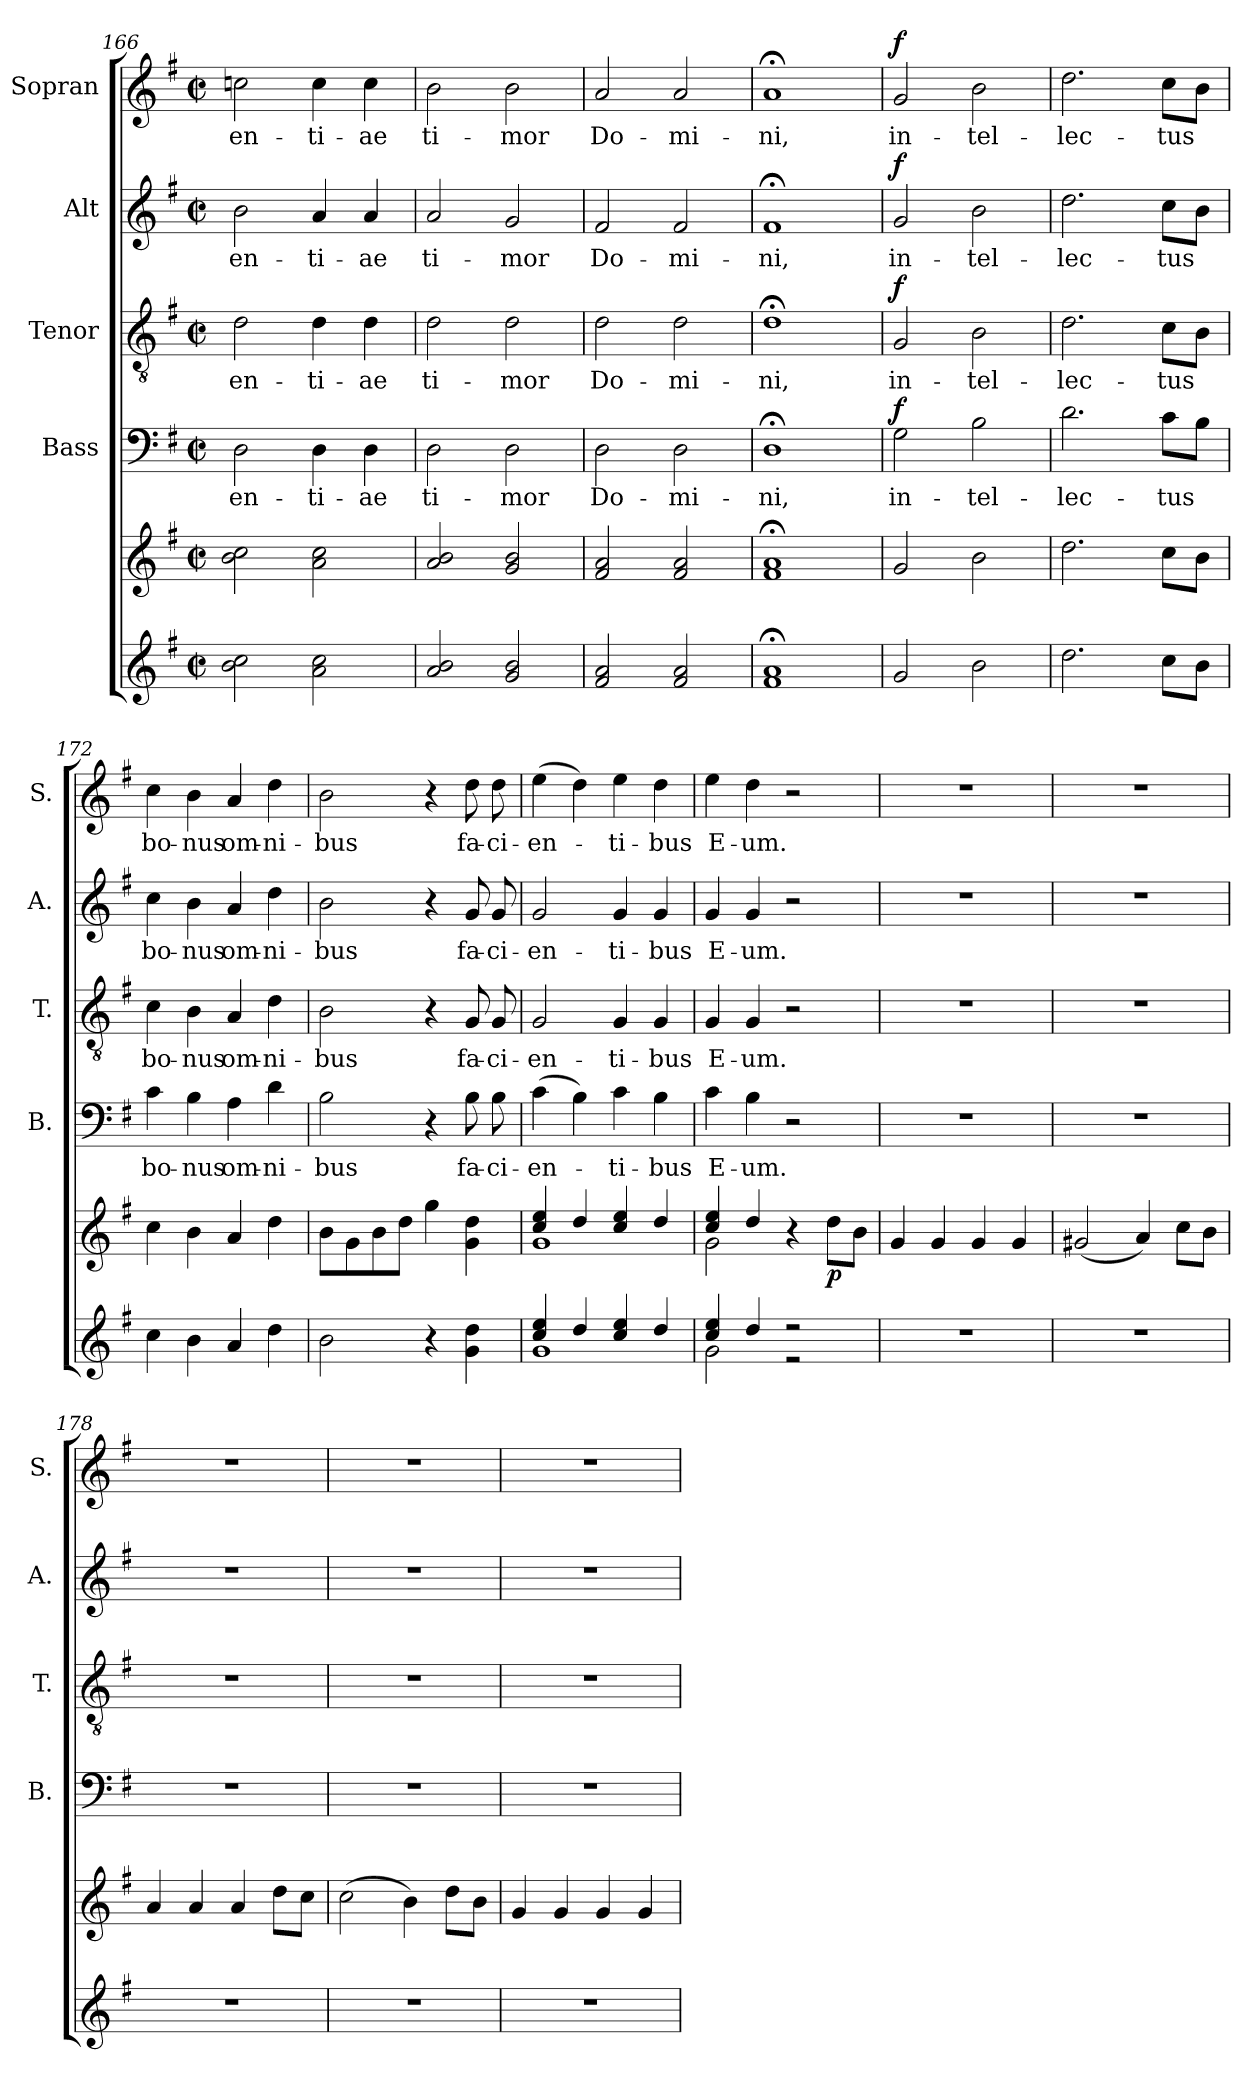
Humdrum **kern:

**kern	**kern	**dynam	**kern	**text	**dynam	**kern	**text	**dynam	**kern	**text	**dynam	**kern	**text	**dynam
*part6	*part5	*part5	*part4	*part4	*part4	*part3	*part3	*part3	*part2	*part2	*part2	*part1	*part1	*part1
*staff6	*staff5	*staff5	*staff4	*staff4	*staff4	*staff3	*staff3	*staff3	*staff2	*staff2	*staff2	*staff1	*staff1	*staff1
*	*	*	*I"Bass	*	*	*I"Tenor	*	*	*I"Alt	*	*	*I"Sopran	*	*
*	*	*	*I'B.	*	*	*I'T.	*	*	*I'A.	*	*	*I'S.	*	*
*clefG2	*clefG2	*	*clefF4	*	*	*clefGv2	*	*	*clefG2	*	*	*clefG2	*	*
*k[f#]	*k[f#]	*	*k[f#]	*	*	*k[f#]	*	*	*k[f#]	*	*	*k[f#]	*	*
*G:	*G:	*	*G:	*	*	*G:	*	*	*G:	*	*	*G:	*	*
*M2/2	*M2/2	*	*M2/2	*	*	*M2/2	*	*	*M2/2	*	*	*M2/2	*	*
*met(c|)	*met(c|)	*	*met(c|)	*	*	*met(c|)	*	*	*met(c|)	*	*	*met(c|)	*	*
=166	=166	=166	=166	=166	=166	=166	=166	=166	=166	=166	=166	=166	=166	=166
!	!	!	!	!LO:LY:b	!	!	!LO:LY:b	!	!	!LO:LY:b	!	!	!LO:LY:b	!
2b\ 2cc\	2b\ 2cc\	.	2D\	-en-	.	2d\	-en-	.	2b\	-en-	.	2ccn\	-en-	.
!	!	!	!	!LO:LY:b	!	!	!LO:LY:b	!	!	!LO:LY:b	!	!	!LO:LY:b	!
2a\ 2cc\	2a\ 2cc\	.	4D\	-ti-	.	4d\	-ti-	.	4a/	-ti-	.	4cc\	-ti-	.
!	!	!	!	!LO:LY:b	!	!	!LO:LY:b	!	!	!LO:LY:b	!	!	!LO:LY:b	!
.	.	.	4D\	-ae	.	4d\	-ae	.	4a/	-ae	.	4cc\	-ae	.
=167	=167	=167	=167	=167	=167	=167	=167	=167	=167	=167	=167	=167	=167	=167
!	!	!	!	!LO:LY:b	!	!	!LO:LY:b	!	!	!LO:LY:b	!	!	!LO:LY:b	!
2a/ 2b/	2a/ 2b/	.	2D\	ti-	.	2d\	ti-	.	2a/	ti-	.	2b\	ti-	.
!	!	!	!	!LO:LY:b	!	!	!LO:LY:b	!	!	!LO:LY:b	!	!	!LO:LY:b	!
2g/ 2b/	2g/ 2b/	.	2D\	-mor	.	2d\	-mor	.	2g/	-mor	.	2b\	-mor	.
=168	=168	=168	=168	=168	=168	=168	=168	=168	=168	=168	=168	=168	=168	=168
!	!	!	!	!LO:LY:b	!	!	!LO:LY:b	!	!	!LO:LY:b	!	!	!LO:LY:b	!
2f#/ 2a/	2f#/ 2a/	.	2D\	Do-	.	2d\	Do-	.	2f#/	Do-	.	2a/	Do-	.
!	!	!	!	!LO:LY:b	!	!	!LO:LY:b	!	!	!LO:LY:b	!	!	!LO:LY:b	!
2f#/ 2a/	2f#/ 2a/	.	2D\	-mi-	.	2d\	-mi-	.	2f#/	-mi-	.	2a/	-mi-	.
=169	=169	=169	=169	=169	=169	=169	=169	=169	=169	=169	=169	=169	=169	=169
!	!	!	!	!LO:LY:b	!	!	!LO:LY:b	!	!	!LO:LY:b	!	!	!LO:LY:b	!
1f#;< 1a;<	1f#;< 1a;<	.	1D;<	-ni,	.	1d;<	-ni,	.	1f#;<	-ni,	.	1a;<	-ni,	.
=170	=170	=170	=170	=170	=170	=170	=170	=170	=170	=170	=170	=170	=170	=170
!	!	!	!	!LO:LY:b	!LO:DY:a	!	!LO:LY:b	!LO:DY:a	!	!LO:LY:b	!LO:DY:a	!	!LO:LY:b	!LO:DY:a
2g/	2g/	.	2G\	in-	f	2G/	in-	f	2g/	in-	f	2g/	in-	f
!	!	!	!	!LO:LY:b	!	!	!LO:LY:b	!	!	!LO:LY:b	!	!	!LO:LY:b	!
2b\	2b\	.	2B\	-tel-	.	2B\	-tel-	.	2b\	-tel-	.	2b\	-tel-	.
!!LO:LB:g=z
=171	=171	=171	=171	=171	=171	=171	=171	=171	=171	=171	=171	=171	=171	=171
!	!	!	!	!LO:LY:b	!	!	!LO:LY:b	!	!	!LO:LY:b	!	!	!LO:LY:b	!
2.dd\	2.dd\	.	2.d\	-lec-	.	2.d\	-lec-	.	2.dd\	-lec-	.	2.dd\	-lec-	.
!	!	!	!	!LO:LY:b	!	!	!LO:LY:b	!	!	!LO:LY:b	!	!	!LO:LY:b	!
8cc\L	8cc\L	.	8c\L	-tus	.	8c\L	-tus	.	8cc\L	-tus	.	8cc\L	-tus	.
8b\J	8b\J	.	8B\J	.	.	8B\J	.	.	8b\J	.	.	8b\J	.	.
=172	=172	=172	=172	=172	=172	=172	=172	=172	=172	=172	=172	=172	=172	=172
!	!	!	!	!LO:LY:b	!	!	!LO:LY:b	!	!	!LO:LY:b	!	!	!LO:LY:b	!
4cc\	4cc\	.	4c\	bo-	.	4c\	bo-	.	4cc\	bo-	.	4cc\	bo-	.
!	!	!	!	!LO:LY:b	!	!	!LO:LY:b	!	!	!LO:LY:b	!	!	!LO:LY:b	!
4b\	4b\	.	4B\	-nus	.	4B\	-nus	.	4b\	-nus	.	4b\	-nus	.
!	!	!	!	!LO:LY:b	!	!	!LO:LY:b	!	!	!LO:LY:b	!	!	!LO:LY:b	!
4a/	4a/	.	4A\	om-	.	4A/	om-	.	4a/	om-	.	4a/	om-	.
!	!	!	!	!LO:LY:b	!	!	!LO:LY:b	!	!	!LO:LY:b	!	!	!LO:LY:b	!
4dd\	4dd\	.	4d\	-ni-	.	4d\	-ni-	.	4dd\	-ni-	.	4dd\	-ni-	.
=173	=173	=173	=173	=173	=173	=173	=173	=173	=173	=173	=173	=173	=173	=173
!	!	!	!	!LO:LY:b	!	!	!LO:LY:b	!	!	!LO:LY:b	!	!	!LO:LY:b	!
2b\	8b\L	.	2B\	-bus	.	2B\	-bus	.	2b\	-bus	.	2b\	-bus	.
.	8g\	.	.	.	.	.	.	.	.	.	.	.	.	.
.	8b\	.	.	.	.	.	.	.	.	.	.	.	.	.
.	8dd\J	.	.	.	.	.	.	.	.	.	.	.	.	.
4r	4gg\	.	4r	.	.	4r	.	.	4r	.	.	4r	.	.
!	!	!	!	!LO:LY:b	!	!	!LO:LY:b	!	!	!LO:LY:b	!	!	!LO:LY:b	!
4g\ 4dd\	4g\ 4dd\	.	8B\	fa-	.	8G/	fa-	.	8g/	fa-	.	8dd\	fa-	.
!	!	!	!	!LO:LY:b	!	!	!LO:LY:b	!	!	!LO:LY:b	!	!	!LO:LY:b	!
.	.	.	8B\	-ci-	.	8G/	-ci-	.	8g/	-ci-	.	8dd\	-ci-	.
=174	=174	=174	=174	=174	=174	=174	=174	=174	=174	=174	=174	=174	=174	=174
*^	*^	*	*	*	*	*	*	*	*	*	*	*	*	*
!	!	!	!	!	!	!LO:LY:b	!	!	!LO:LY:b	!	!	!LO:LY:b	!	!	!LO:LY:b	!
4cc/ 4ee/	1g	4cc/ 4ee/	1g	.	(>4c\	-en-	.	2G/	-en-	.	2g/	-en-	.	(>4ee\	-en-	.
4dd/	.	4dd/	.	.	4B\)	.	.	.	.	.	.	.	.	4dd\)	.	.
!	!	!	!	!	!	!LO:LY:b	!	!	!LO:LY:b	!	!	!LO:LY:b	!	!	!LO:LY:b	!
4cc/ 4ee/	.	4cc/ 4ee/	.	.	4c\	-ti-	.	4G/	-ti-	.	4g/	-ti-	.	4ee\	-ti-	.
!	!	!	!	!	!	!LO:LY:b	!	!	!LO:LY:b	!	!	!LO:LY:b	!	!	!LO:LY:b	!
4dd/	.	4dd/	.	.	4B\	-bus	.	4G/	-bus	.	4g/	-bus	.	4dd\	-bus	.
=175	=175	=175	=175	=175	=175	=175	=175	=175	=175	=175	=175	=175	=175	=175	=175	=175
!	!	!	!	!	!	!LO:LY:b	!	!	!LO:LY:b	!	!	!LO:LY:b	!	!	!LO:LY:b	!
4cc/ 4ee/	2g\	4cc/ 4ee/	2g\	.	4c\	E-	.	4G/	E-	.	4g/	E-	.	4ee\	E-	.
!	!	!	!	!	!	!LO:LY:b	!	!	!LO:LY:b	!	!	!LO:LY:b	!	!	!LO:LY:b	!
4dd/	.	4dd/	.	.	4B\	-um.	.	4G/	-um.	.	4g/	-um.	.	4dd\	-um.	.
2r	2r	4r	2ryy	.	2r	.	.	2r	.	.	2r	.	.	2r	.	.
!	!	!	!	!LO:DY:b	!	!	!	!	!	!	!	!	!	!	!	!
.	.	8dd\L	.	p	.	.	.	.	.	.	.	.	.	.	.	.
.	.	8b\J	.	.	.	.	.	.	.	.	.	.	.	.	.	.
*v	*v	*	*	*	*	*	*	*	*	*	*	*	*	*	*	*
*	*v	*v	*	*	*	*	*	*	*	*	*	*	*	*	*
!!LO:PB:g=z
=176	=176	=176	=176	=176	=176	=176	=176	=176	=176	=176	=176	=176	=176	=176
1r	4g/	.	1r	.	.	1r	.	.	1r	.	.	1r	.	.
.	4g/	.	.	.	.	.	.	.	.	.	.	.	.	.
.	4g/	.	.	.	.	.	.	.	.	.	.	.	.	.
.	4g/	.	.	.	.	.	.	.	.	.	.	.	.	.
=177	=177	=177	=177	=177	=177	=177	=177	=177	=177	=177	=177	=177	=177	=177
1r	(<2g#X/	.	1r	.	.	1r	.	.	1r	.	.	1r	.	.
.	4a/)	.	.	.	.	.	.	.	.	.	.	.	.	.
.	8cc\L	.	.	.	.	.	.	.	.	.	.	.	.	.
.	8b\J	.	.	.	.	.	.	.	.	.	.	.	.	.
=178	=178	=178	=178	=178	=178	=178	=178	=178	=178	=178	=178	=178	=178	=178
1r	4a/	.	1r	.	.	1r	.	.	1r	.	.	1r	.	.
.	4a/	.	.	.	.	.	.	.	.	.	.	.	.	.
.	4a/	.	.	.	.	.	.	.	.	.	.	.	.	.
.	8dd\L	.	.	.	.	.	.	.	.	.	.	.	.	.
.	8cc\J	.	.	.	.	.	.	.	.	.	.	.	.	.
=179	=179	=179	=179	=179	=179	=179	=179	=179	=179	=179	=179	=179	=179	=179
1r	(>2cc\	.	1r	.	.	1r	.	.	1r	.	.	1r	.	.
.	4b\)	.	.	.	.	.	.	.	.	.	.	.	.	.
.	8dd\L	.	.	.	.	.	.	.	.	.	.	.	.	.
.	8b\J	.	.	.	.	.	.	.	.	.	.	.	.	.
=180	=180	=180	=180	=180	=180	=180	=180	=180	=180	=180	=180	=180	=180	=180
1r	4g/	.	1r	.	.	1r	.	.	1r	.	.	1r	.	.
.	4g/	.	.	.	.	.	.	.	.	.	.	.	.	.
.	4g/	.	.	.	.	.	.	.	.	.	.	.	.	.
.	4g/	.	.	.	.	.	.	.	.	.	.	.	.	.
=	=	=	=	=	=	=	=	=	=	=	=	=	=	=
*-	*-	*-	*-	*-	*-	*-	*-	*-	*-	*-	*-	*-	*-	*-
